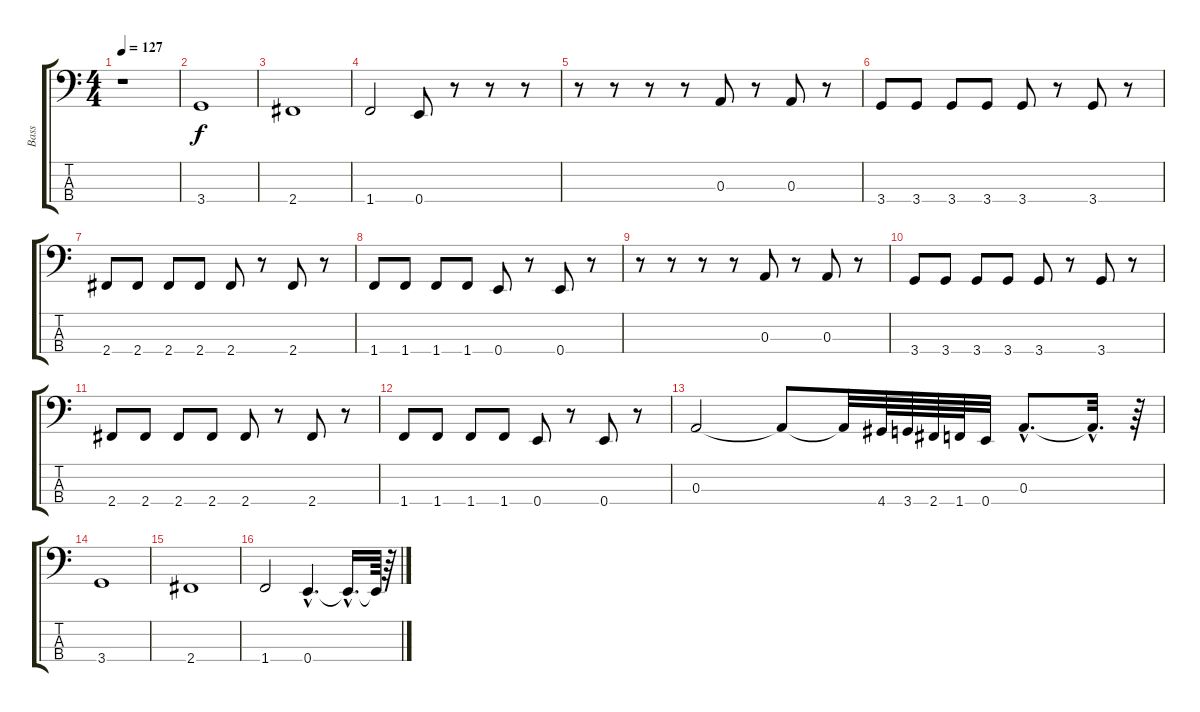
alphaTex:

\track ("Bass                " "Bass      ") {instrument electricbassfinger}
\staff {score tabs}
\tuning (G2 D2 A1 E1) {hide}
\ts (4 4)
\tempo 127
\clef f4
\ks c
r.1{dy f} |
3.4.1 |
2.4.1 |
1.4.2 0.4.8 r.8 r.8 r.8 |
r.8 r.8 r.8 r.8 0.3.8 r.8 0.3.8 r.8 |
3.4.8 3.4.8 3.4.8 3.4.8 3.4.8 r.8 3.4.8 r.8 |
2.4.8 2.4.8 2.4.8 2.4.8 2.4.8 r.8 2.4.8 r.8 |
1.4.8 1.4.8 1.4.8 1.4.8 0.4.8 r.8 0.4.8 r.8 |
r.8 r.8 r.8 r.8 0.3.8 r.8 0.3.8 r.8 |
3.4.8 3.4.8 3.4.8 3.4.8 3.4.8 r.8 3.4.8 r.8 |
2.4.8 2.4.8 2.4.8 2.4.8 2.4.8 r.8 2.4.8 r.8 |
1.4.8 1.4.8 1.4.8 1.4.8 0.4.8 r.8 0.4.8 r.8 |
0.3.2 0.3{t}.8 0.3{t}.32 4.4.64 3.4.64 2.4.64 1.4.64 0.4.32 0.3{hac}.8{d} 0.3{hac t}.32{d} r.64 |
3.4.1 |
2.4.1 |
1.4.2 0.4{hac}.4{d} 0.4{hac t}.16{d} 0.4{t}.64 r.64
